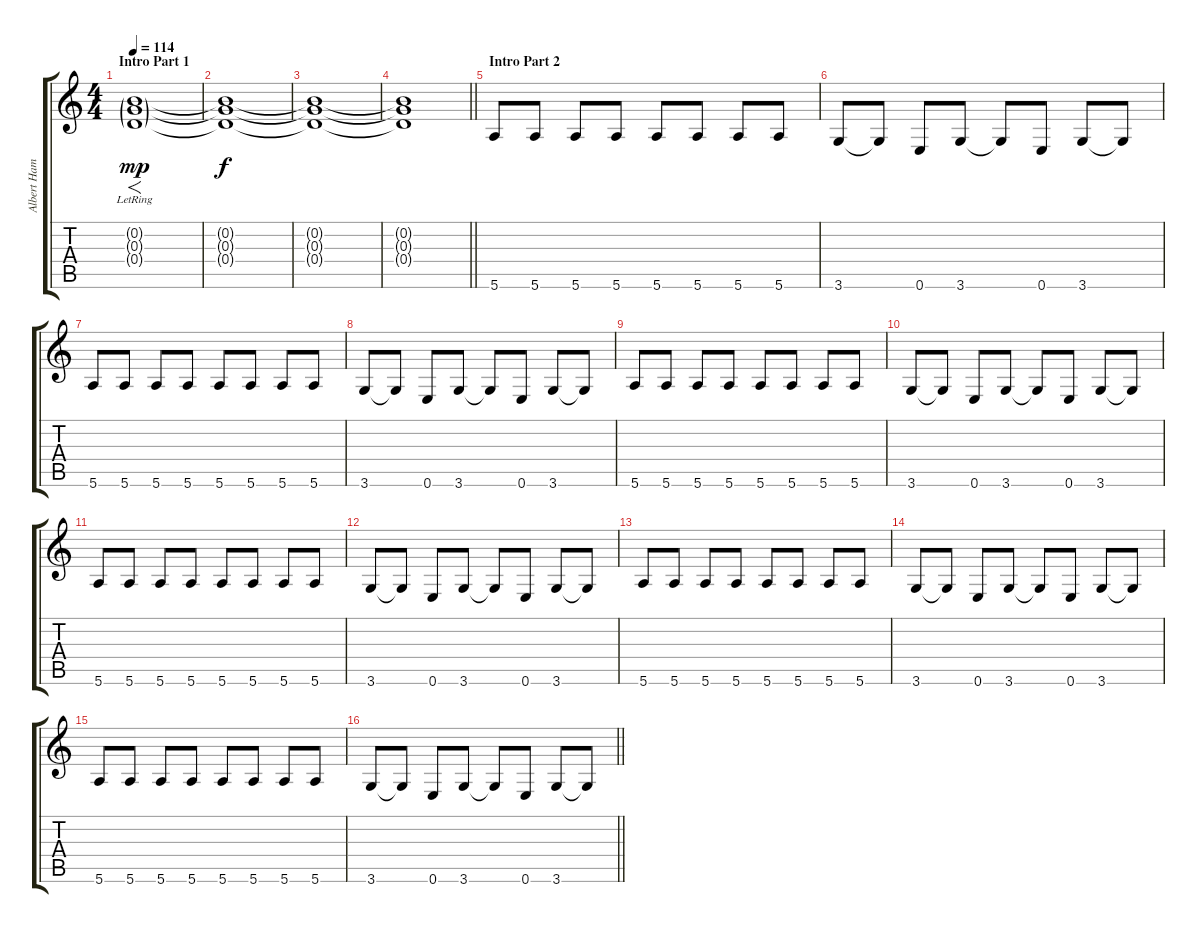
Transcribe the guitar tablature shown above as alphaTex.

\track ("Albert Hammond Jr." "Albert Ham") {instrument distortionguitar}
\staff {score tabs}
\tuning (E4 B3 G3 D3 A2 E2) {hide}
\ts (4 4)
\section ("" "Intro Part 1")
\tempo 114
\clef g2
\ks c
(0.2{g lr} 0.3{g lr} 0.4{g}).1{f dy mp instrument distortionguitar} |
(0.2{t} 0.3{t} 0.4{t}).1{dy f} |
(0.2{t} 0.3{t} 0.4{t}).1 |
\barLineRight lightlight
(0.2{t} 0.3{t} 0.4{t}).1 |
\section ("" "Intro Part 2")
5.6.8 5.6.8 5.6.8 5.6.8 5.6.8 5.6.8 5.6.8 5.6.8 |
3.6.8 3.6{t}.8 0.6.8 3.6.8 3.6{t}.8 0.6.8 3.6.8 3.6{t}.8 |
5.6.8 5.6.8 5.6.8 5.6.8 5.6.8 5.6.8 5.6.8 5.6.8 |
3.6.8 3.6{t}.8 0.6.8 3.6.8 3.6{t}.8 0.6.8 3.6.8 3.6{t}.8 |
5.6.8 5.6.8 5.6.8 5.6.8 5.6.8 5.6.8 5.6.8 5.6.8 |
3.6.8 3.6{t}.8 0.6.8 3.6.8 3.6{t}.8 0.6.8 3.6.8 3.6{t}.8 |
5.6.8 5.6.8 5.6.8 5.6.8 5.6.8 5.6.8 5.6.8 5.6.8 |
3.6.8 3.6{t}.8 0.6.8 3.6.8 3.6{t}.8 0.6.8 3.6.8 3.6{t}.8 |
5.6.8 5.6.8 5.6.8 5.6.8 5.6.8 5.6.8 5.6.8 5.6.8 |
3.6.8 3.6{t}.8 0.6.8 3.6.8 3.6{t}.8 0.6.8 3.6.8 3.6{t}.8 |
5.6.8 5.6.8 5.6.8 5.6.8 5.6.8 5.6.8 5.6.8 5.6.8 |
\barLineRight lightlight
3.6.8 3.6{t}.8 0.6.8 3.6.8 3.6{t}.8 0.6.8 3.6.8 3.6{t}.8
